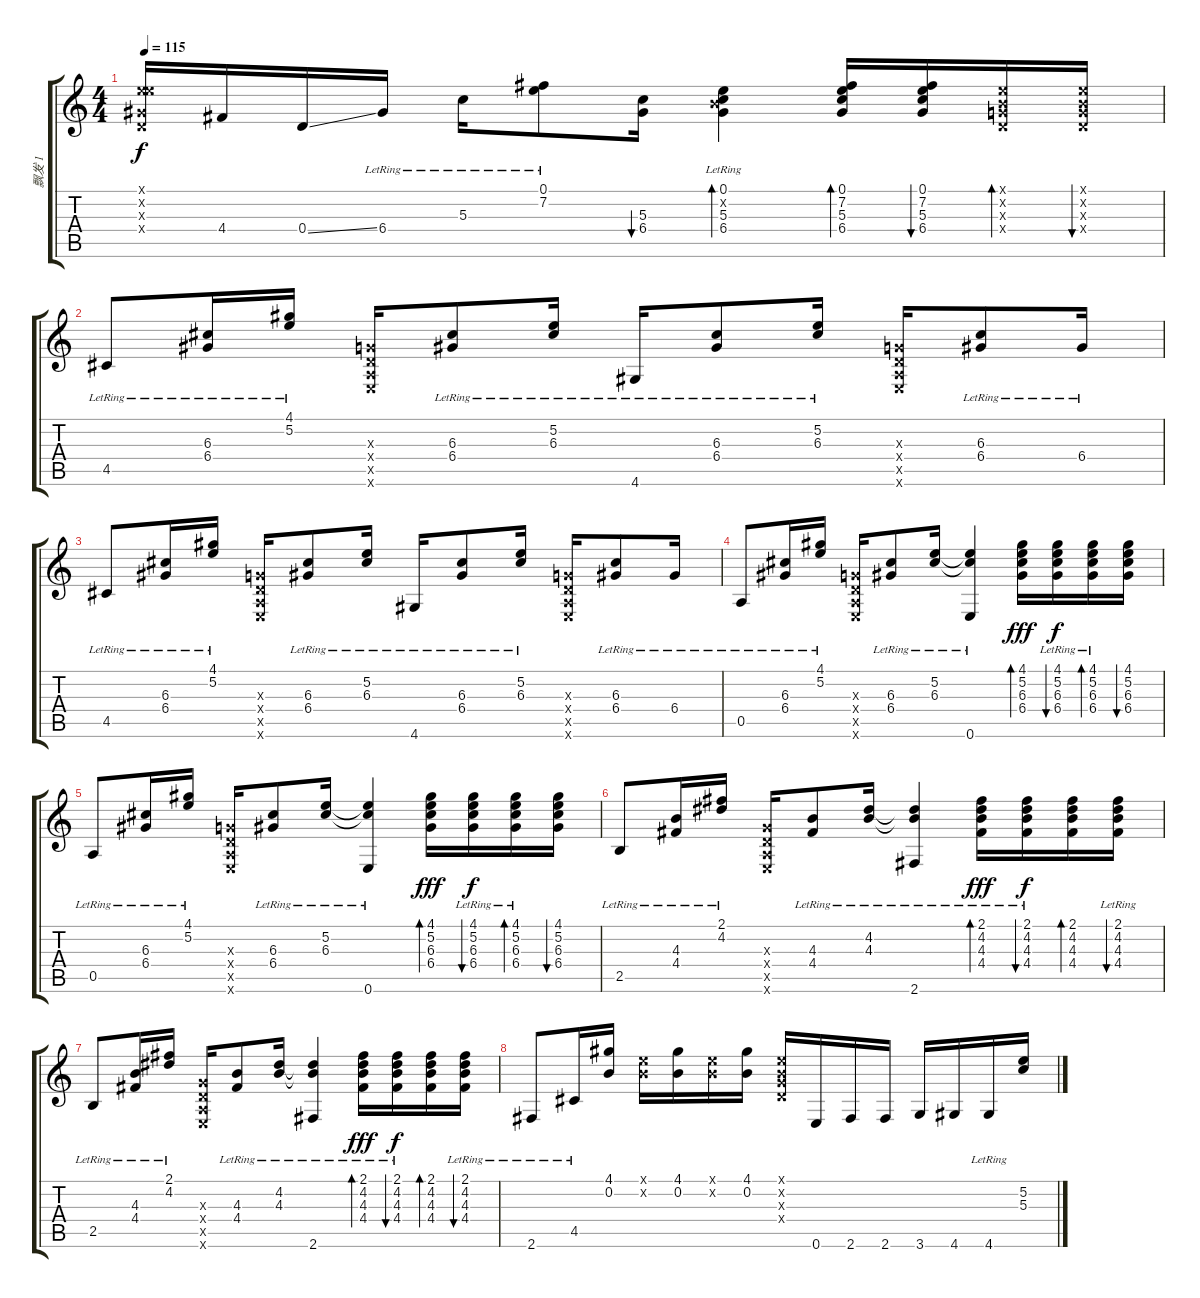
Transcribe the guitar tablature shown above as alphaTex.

\track ("飘发 1" "飘发 1") {instrument acousticguitarnylon}
\staff {score tabs}
\tuning (E4 B3 G3 D3 A2 E2) {hide}
\ts (4 4)
\tempo 115
\clef g2
\ks c
(0.1{x} 5.2{x} 1.3{x} 0.4{x}).16{dy f} 4.4.16 0.4{ss}.16 6.4{lr}.16 5.3{lr}.16 (0.1{lr} 7.2{lr}).8 (5.3 6.4).16{bu 60} (0.1{lr} 0.2{x} 5.3{lr} 6.4{lr}).4{bd 60} (0.1 7.2 5.3 6.4).16{bd 60} (0.1 7.2 5.3 6.4).16{bu 60} (0.1{x} 0.2{x} 0.3{x} 0.4{x}).16{bd 60} (0.1{x} 0.2{x} 0.3{x} 0.4{x}).16{bu 60} |
4.5{lr}.8 (6.3{lr} 6.4{lr}).16 (4.1{lr} 5.2{lr}).16 (0.3{x} 0.4{x} 0.5{x} 0.6{x}).16 (6.3{lr} 6.4{lr}).8 (5.2{lr} 6.3{lr}).16 4.6{lr}.16 (6.3{lr} 6.4{lr}).8 (5.2{lr} 6.3).16 (0.3{x} 0.4{x} 0.5{x} 0.6{x}).16 (6.3{lr} 6.4{lr}).8 6.4{lr}.16 |
4.5{lr}.8 (6.3{lr} 6.4{lr}).16 (4.1{lr} 5.2{lr}).16 (0.3{x} 0.4{x} 0.5{x} 0.6{x}).16 (6.3{lr} 6.4{lr}).8 (5.2{lr} 6.3{lr}).16 4.6{lr}.16 (6.3{lr} 6.4{lr}).8 (5.2{lr} 6.3{lr}).16 (0.3{x} 0.4{x} 0.5{x} 0.6{x}).16 (6.3{lr} 6.4{lr}).8 6.4{lr}.16 |
0.5{lr}.8 (6.3{lr} 6.4{lr}).16 (4.1{lr} 5.2{lr}).16 (0.3{x} 0.4{x} 0.5{x} 0.6{x}).16 (6.3{lr} 6.4{lr}).8 (5.2{lr} 6.3{lr}).16 (5.2{t} 6.3{t} 0.6{lr}).4 (4.1 5.2 6.3 6.4).16{bd 30 dy fff} (4.1 5.2 6.3{lr} 6.4{lr}).16{bu 30 dy f} (4.1 5.2 6.3 6.4{lr}).16{bd 30} (4.1 5.2 6.3 6.4).16{bu 30} |
0.5{lr}.8 (6.3{lr} 6.4{lr}).16 (4.1{lr} 5.2{lr}).16 (0.3{x} 0.4{x} 0.5{x} 0.6{x}).16 (6.3{lr} 6.4{lr}).8 (5.2{lr} 6.3{lr}).16 (5.2{t} 6.3{t} 0.6{lr}).4 (4.1 5.2 6.3 6.4).16{bd 30 dy fff} (4.1 5.2 6.3{lr} 6.4{lr}).16{bu 30 dy f} (4.1 5.2 6.3 6.4{lr}).16{bd 30} (4.1 5.2 6.3 6.4).16{bu 30} |
2.5{lr}.8 (4.3{lr} 4.4{lr}).16 (2.1{lr} 4.2{lr}).16 (0.3{x} 0.4{x} 0.5{x} 0.6{x}).16 (4.3{lr} 4.4{lr}).8 (4.2{lr} 4.3{lr}).16 (4.2{t} 4.3{t} 2.6{lr}).4 (2.1 4.2 4.3{lr} 4.4{lr}).16{bd 30 dy fff} (2.1 4.2{lr} 4.3{lr} 4.4).16{bu 30 dy f} (2.1 4.2 4.3 4.4).16{bd 30} (2.1 4.2 4.3{lr} 4.4{lr}).16{bu 30} |
2.5{lr}.8 (4.3{lr} 4.4{lr}).16 (2.1{lr} 4.2{lr}).16 (0.3{x} 0.4{x} 0.5{x} 0.6{x}).16 (4.3{lr} 4.4{lr}).8 (4.2{lr} 4.3{lr}).16 (4.2{t} 4.3{t} 2.6{lr}).4 (2.1 4.2 4.3{lr} 4.4{lr}).16{bd 30 dy fff} (2.1 4.2{lr} 4.3{lr} 4.4).16{bu 30 dy f} (2.1 4.2 4.3 4.4).16{bd 30} (2.1 4.2 4.3{lr} 4.4{lr}).16{bu 30} |
2.6{lr}.8 4.5{lr}.16 (4.1 0.2).16 (0.1{x} 0.2{x}).16 (4.1 0.2).16 (0.1{x} 0.2{x}).16 (4.1 0.2).16 (0.1{x} 0.2{x} 0.3{x} 0.4{x}).16 0.6.16 2.6.16 2.6.16 3.6.16 4.6.16 4.6{lr}.16 (5.2 5.3).16
